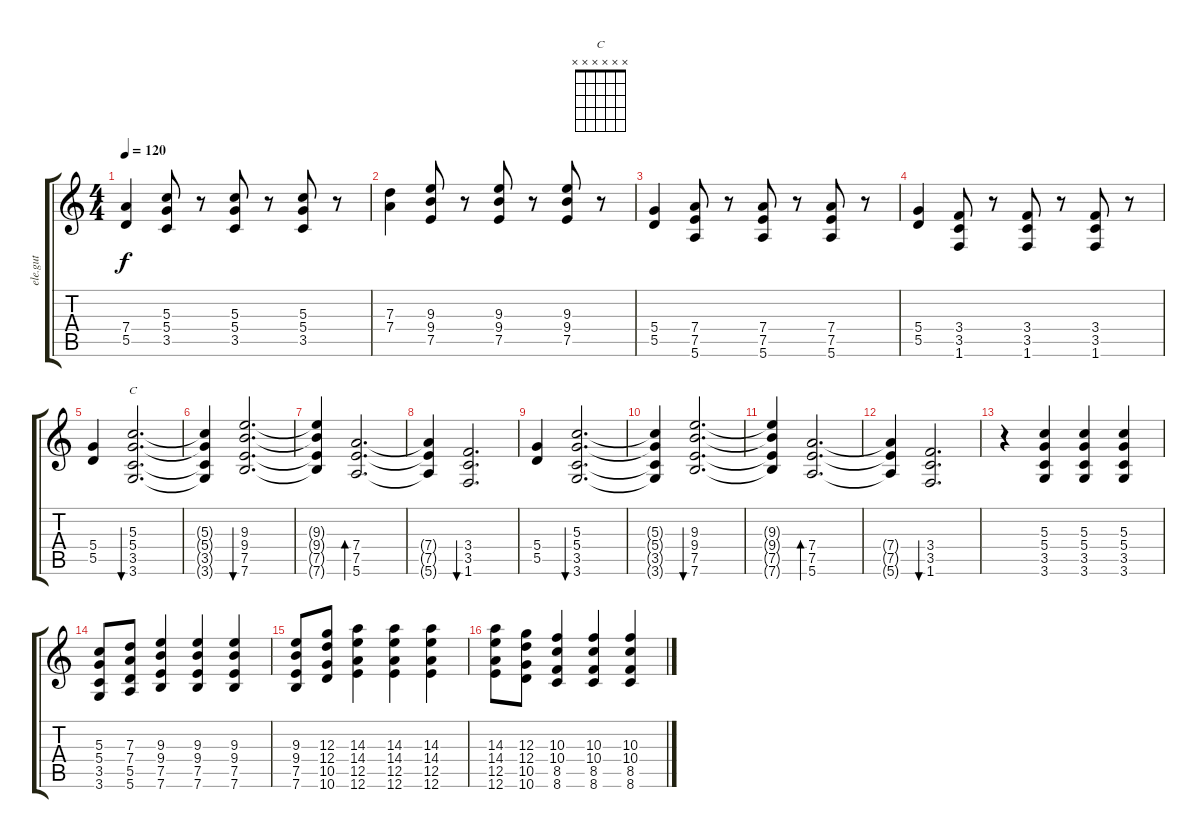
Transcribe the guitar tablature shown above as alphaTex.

\track ("ele.gut" "ele.gut") {instrument distortionguitar}
\staff {score tabs}
\tuning (E4 B3 G3 D3 A2 E2) {hide}
\chord ("C" x x x x x x)
\ts (4 4)
\tempo 120
\clef g2
\ks c
(7.4 5.5).4{dy f} (5.3 5.4 3.5).8 r.8 (5.3 5.4 3.5).8 r.8 (5.3 5.4 3.5).8 r.8 |
(7.3 7.4).4 (9.3 9.4 7.5).8 r.8 (9.3 9.4 7.5).8 r.8 (9.3 9.4 7.5).8 r.8 |
(5.4 5.5).4 (7.4 7.5 5.6).8 r.8 (7.4 7.5 5.6).8 r.8 (7.4 7.5 5.6).8 r.8 |
(5.4 5.5).4 (3.4 3.5 1.6).8 r.8 (3.4 3.5 1.6).8 r.8 (3.4 3.5 1.6).8 r.8 |
(5.4 5.5).4 (5.3 5.4 3.5 3.6).2{d bu 240 ch "C"} |
(5.3{t} 5.4{t} 3.5{t} 3.6{t}).4 (9.3 9.4 7.5 7.6).2{d bu 240} |
(9.3{t} 9.4{t} 7.5{t} 7.6{t}).4 (7.4 7.5 5.6).2{d bd 240} |
(7.4{t} 7.5{t} 5.6{t}).4 (3.4 3.5 1.6).2{d bu 240} |
(5.4 5.5).4 (5.3 5.4 3.5 3.6).2{d bu 240} |
(5.3{t} 5.4{t} 3.5{t} 3.6{t}).4 (9.3 9.4 7.5 7.6).2{d bu 240} |
(9.3{t} 9.4{t} 7.5{t} 7.6{t}).4 (7.4 7.5 5.6).2{d bd 240} |
(7.4{t} 7.5{t} 5.6{t}).4 (3.4 3.5 1.6).2{d bu 240} |
r.4 (5.3 5.4 3.5 3.6).4 (5.3 5.4 3.5 3.6).4 (5.3 5.4 3.5 3.6).4 |
(5.3 5.4 3.5 3.6).8 (7.3 7.4 5.5 5.6).8 (9.3 9.4 7.5 7.6).4 (9.3 9.4 7.5 7.6).4 (9.3 9.4 7.5 7.6).4 |
(9.3 9.4 7.5 7.6).8 (12.3 12.4 10.5 10.6).8 (14.3 14.4 12.5 12.6).4 (14.3 14.4 12.5 12.6).4 (14.3 14.4 12.5 12.6).4 |
(14.3 14.4 12.5 12.6).8 (12.3 12.4 10.5 10.6).8 (10.3 10.4 8.5 8.6).4 (10.3 10.4 8.5 8.6).4 (10.3 10.4 8.5 8.6).4
